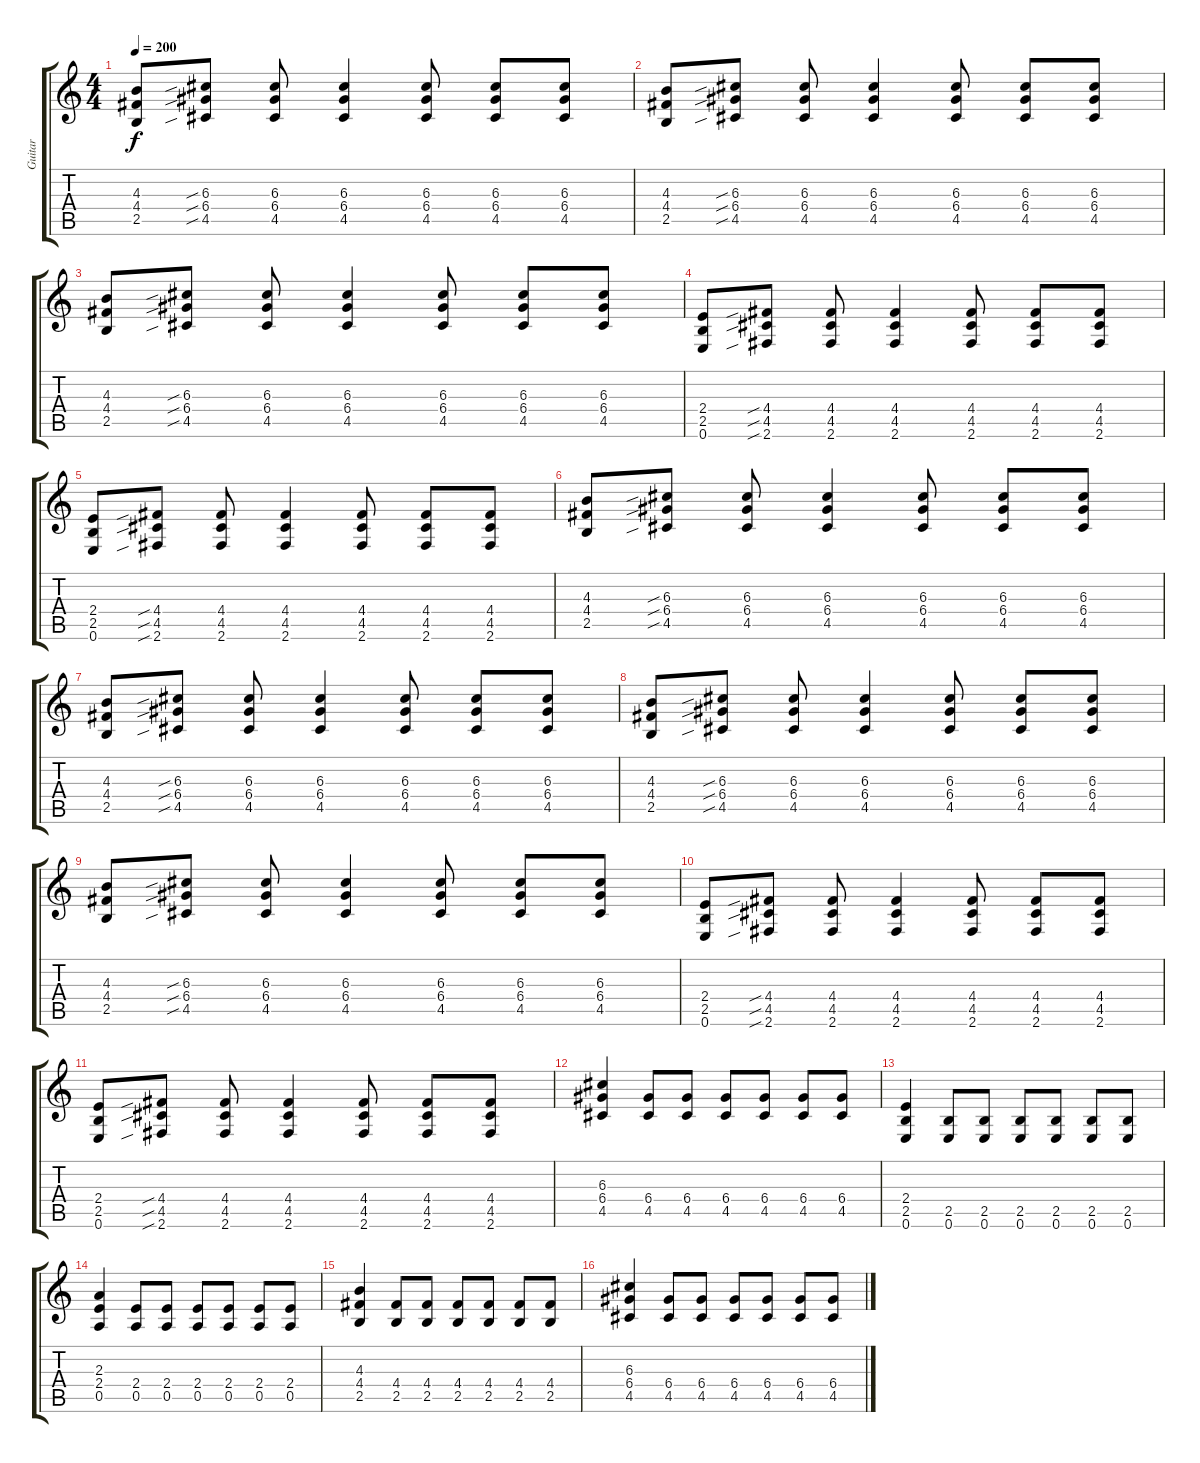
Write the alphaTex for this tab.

\track ("Guitar" "Guitar") {instrument distortionguitar}
\staff {score tabs}
\tuning (E4 B3 G3 D3 A2 E2) {hide}
\ts (4 4)
\tempo 200
\clef g2
\ks c
(4.3 4.4 2.5).8{dy f} (6.3{sib} 6.4{sib} 4.5{sib}).8 (6.3 6.4 4.5).8 (6.3 6.4 4.5).4 (6.3 6.4 4.5).8 (6.3 6.4 4.5).8 (6.3 6.4 4.5).8 |
(4.3 4.4 2.5).8 (6.3{sib} 6.4{sib} 4.5{sib}).8 (6.3 6.4 4.5).8 (6.3 6.4 4.5).4 (6.3 6.4 4.5).8 (6.3 6.4 4.5).8 (6.3 6.4 4.5).8 |
(4.3 4.4 2.5).8 (6.3{sib} 6.4{sib} 4.5{sib}).8 (6.3 6.4 4.5).8 (6.3 6.4 4.5).4 (6.3 6.4 4.5).8 (6.3 6.4 4.5).8 (6.3 6.4 4.5).8 |
(2.4 2.5 0.6).8 (4.4{sib} 4.5{sib} 2.6{sib}).8 (4.4 4.5 2.6).8 (4.4 4.5 2.6).4 (4.4 4.5 2.6).8 (4.4 4.5 2.6).8 (4.4 4.5 2.6).8 |
(2.4 2.5 0.6).8 (4.4{sib} 4.5{sib} 2.6{sib}).8 (4.4 4.5 2.6).8 (4.4 4.5 2.6).4 (4.4 4.5 2.6).8 (4.4 4.5 2.6).8 (4.4 4.5 2.6).8 |
(4.3 4.4 2.5).8 (6.3{sib} 6.4{sib} 4.5{sib}).8 (6.3 6.4 4.5).8 (6.3 6.4 4.5).4 (6.3 6.4 4.5).8 (6.3 6.4 4.5).8 (6.3 6.4 4.5).8 |
(4.3 4.4 2.5).8 (6.3{sib} 6.4{sib} 4.5{sib}).8 (6.3 6.4 4.5).8 (6.3 6.4 4.5).4 (6.3 6.4 4.5).8 (6.3 6.4 4.5).8 (6.3 6.4 4.5).8 |
(4.3 4.4 2.5).8 (6.3{sib} 6.4{sib} 4.5{sib}).8 (6.3 6.4 4.5).8 (6.3 6.4 4.5).4 (6.3 6.4 4.5).8 (6.3 6.4 4.5).8 (6.3 6.4 4.5).8 |
(4.3 4.4 2.5).8 (6.3{sib} 6.4{sib} 4.5{sib}).8 (6.3 6.4 4.5).8 (6.3 6.4 4.5).4 (6.3 6.4 4.5).8 (6.3 6.4 4.5).8 (6.3 6.4 4.5).8 |
(2.4 2.5 0.6).8 (4.4{sib} 4.5{sib} 2.6{sib}).8 (4.4 4.5 2.6).8 (4.4 4.5 2.6).4 (4.4 4.5 2.6).8 (4.4 4.5 2.6).8 (4.4 4.5 2.6).8 |
(2.4 2.5 0.6).8 (4.4{sib} 4.5{sib} 2.6{sib}).8 (4.4 4.5 2.6).8 (4.4 4.5 2.6).4 (4.4 4.5 2.6).8 (4.4 4.5 2.6).8 (4.4 4.5 2.6).8 |
(6.3 6.4 4.5).4 (6.4 4.5).8 (6.4 4.5).8 (6.4 4.5).8 (6.4 4.5).8 (6.4 4.5).8 (6.4 4.5).8 |
(2.4 2.5 0.6).4 (2.5 0.6).8 (2.5 0.6).8 (2.5 0.6).8 (2.5 0.6).8 (2.5 0.6).8 (2.5 0.6).8 |
(2.3 2.4 0.5).4 (2.4 0.5).8 (2.4 0.5).8 (2.4 0.5).8 (2.4 0.5).8 (2.4 0.5).8 (2.4 0.5).8 |
(4.3 4.4 2.5).4 (4.4 2.5).8 (4.4 2.5).8 (4.4 2.5).8 (4.4 2.5).8 (4.4 2.5).8 (4.4 2.5).8 |
(6.3 6.4 4.5).4 (6.4 4.5).8 (6.4 4.5).8 (6.4 4.5).8 (6.4 4.5).8 (6.4 4.5).8 (6.4 4.5).8
